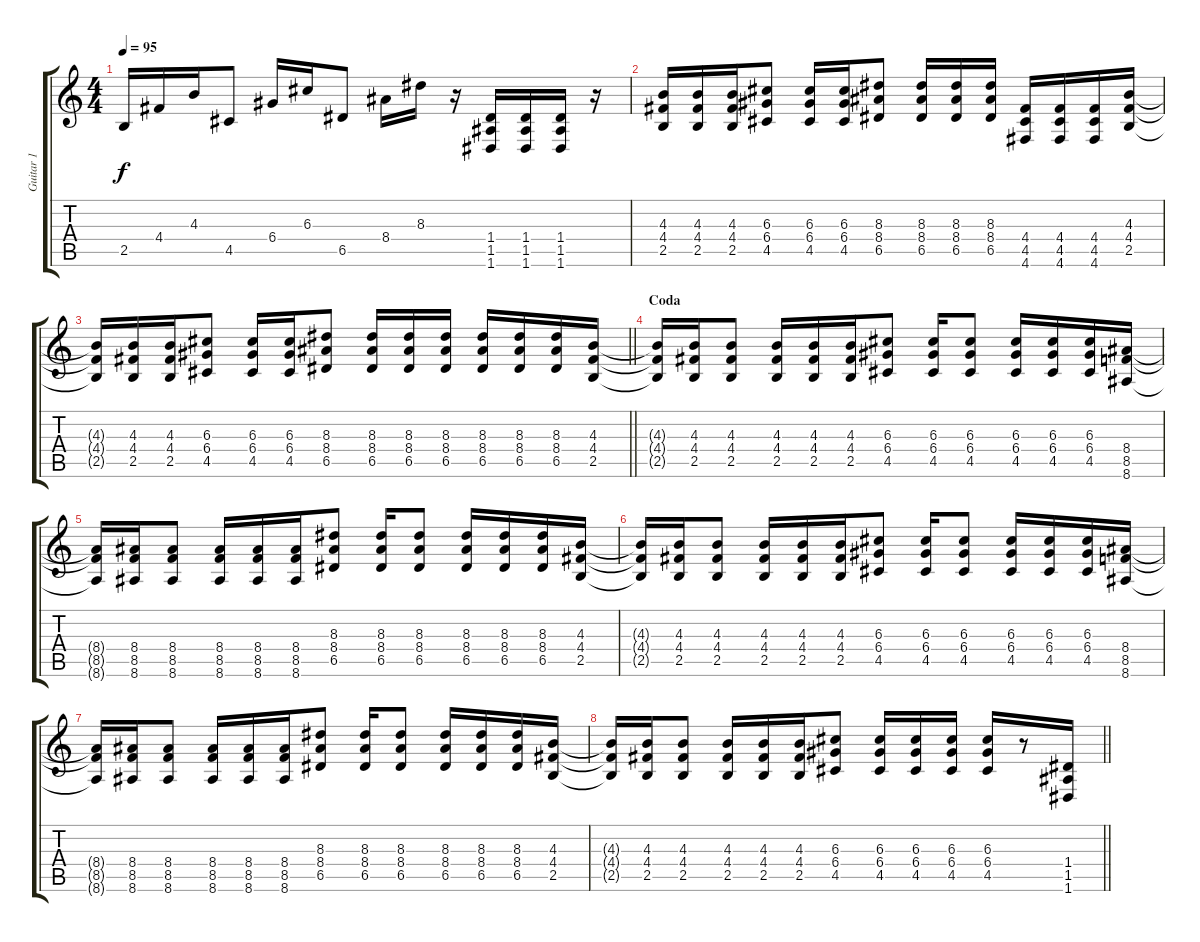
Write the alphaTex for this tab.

\track ("Guitar 1" "Guitar 1") {instrument overdrivenguitar}
\staff {score tabs}
\tuning (E4 B3 G3 D3 A2 D2) {hide}
\ts (4 4)
\tempo 95
\clef g2
\ks c
2.5.16{dy f} 4.4.16 4.3.16 4.5.8 6.4.16 6.3.16 6.5.8 8.4.16 8.3.16 r.16 (1.4 1.5 1.6).16{instrument overdrivenguitar} (1.4 1.5 1.6).16 (1.4 1.5 1.6).16 r.16 |
(4.3 4.4 2.5).16 (4.3 4.4 2.5).16 (4.3 4.4 2.5).16 (6.3 6.4 4.5).8 (6.3 6.4 4.5).16 (6.3 6.4 4.5).16 (8.3 8.4 6.5).8 (8.3 8.4 6.5).16 (8.3 8.4 6.5).16 (8.3 8.4 6.5).16 (4.4 4.5 4.6).16 (4.4 4.5 4.6).16 (4.4 4.5 4.6).16 (4.3 4.4 2.5).16 |
\barLineRight lightlight
(4.3{t} 4.4{t} 2.5{t}).16 (4.3 4.4 2.5).16 (4.3 4.4 2.5).16 (6.3 6.4 4.5).8 (6.3 6.4 4.5).16 (6.3 6.4 4.5).16 (8.3 8.4 6.5).8 (8.3 8.4 6.5).16 (8.3 8.4 6.5).16 (8.3 8.4 6.5).16 (8.3 8.4 6.5).16 (8.3 8.4 6.5).16 (8.3 8.4 6.5).16 (4.3 4.4 2.5).16 |
\section ("" "Coda")
(4.3{t} 4.4{t} 2.5{t}).16 (4.3 4.4 2.5).16 (4.3 4.4 2.5).8 (4.3 4.4 2.5).16 (4.3 4.4 2.5).16 (4.3 4.4 2.5).16 (6.3 6.4 4.5).8 (6.3 6.4 4.5).16 (6.3 6.4 4.5).8 (6.3 6.4 4.5).16 (6.3 6.4 4.5).16 (6.3 6.4 4.5).16 (8.4 8.5 8.6).16 |
(8.4{t} 8.5{t} 8.6{t}).16 (8.4 8.5 8.6).16 (8.4 8.5 8.6).8 (8.4 8.5 8.6).16 (8.4 8.5 8.6).16 (8.4 8.5 8.6).16 (8.3 8.4 6.5).8 (8.3 8.4 6.5).16 (8.3 8.4 6.5).8 (8.3 8.4 6.5).16 (8.3 8.4 6.5).16 (8.3 8.4 6.5).16 (4.3 4.4 2.5).16 |
(4.3{t} 4.4{t} 2.5{t}).16 (4.3 4.4 2.5).16 (4.3 4.4 2.5).8 (4.3 4.4 2.5).16 (4.3 4.4 2.5).16 (4.3 4.4 2.5).16 (6.3 6.4 4.5).8 (6.3 6.4 4.5).16 (6.3 6.4 4.5).8 (6.3 6.4 4.5).16 (6.3 6.4 4.5).16 (6.3 6.4 4.5).16 (8.4 8.5 8.6).16 |
(8.4{t} 8.5{t} 8.6{t}).16 (8.4 8.5 8.6).16 (8.4 8.5 8.6).8 (8.4 8.5 8.6).16 (8.4 8.5 8.6).16 (8.4 8.5 8.6).16 (8.3 8.4 6.5).8 (8.3 8.4 6.5).16 (8.3 8.4 6.5).8 (8.3 8.4 6.5).16 (8.3 8.4 6.5).16 (8.3 8.4 6.5).16 (4.3 4.4 2.5).16 |
\barLineRight lightlight
(4.3{t} 4.4{t} 2.5{t}).16 (4.3 4.4 2.5).16 (4.3 4.4 2.5).8 (4.3 4.4 2.5).16 (4.3 4.4 2.5).16 (4.3 4.4 2.5).16 (6.3 6.4 4.5).8 (6.3 6.4 4.5).16 (6.3 6.4 4.5).16 (6.3 6.4 4.5).16 (6.3 6.4 4.5).16 r.8 (1.4 1.5 1.6).16
